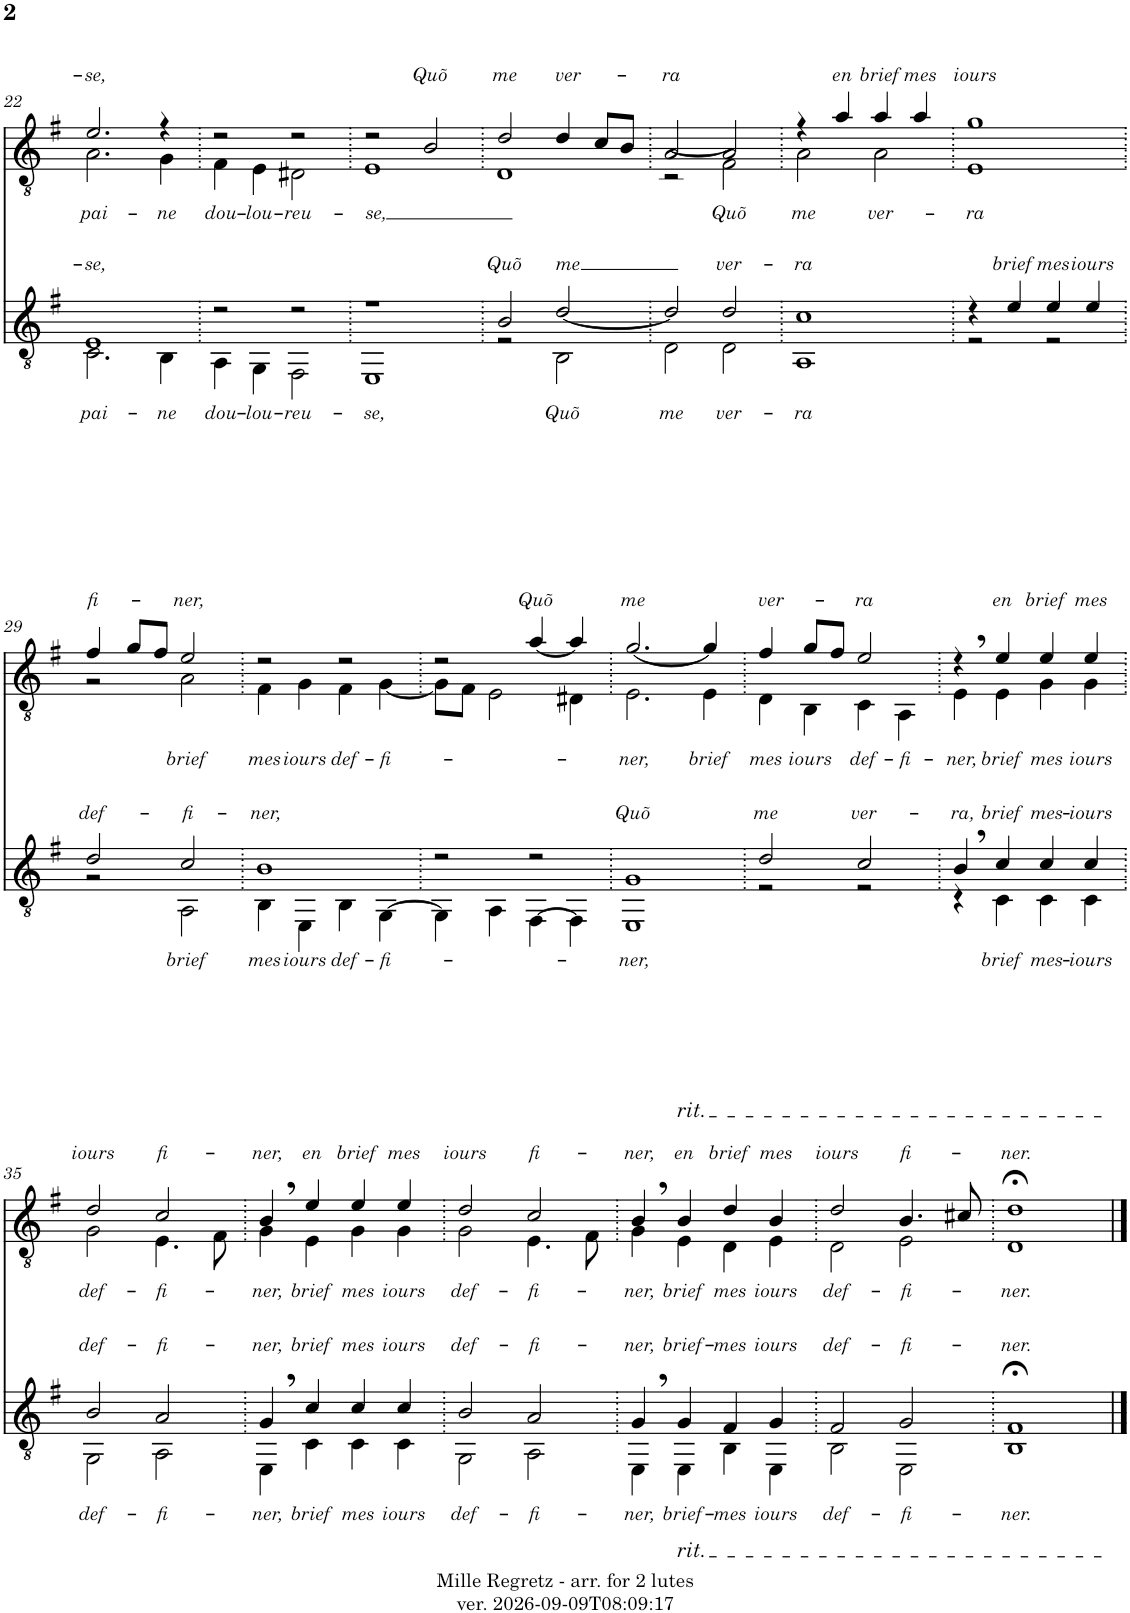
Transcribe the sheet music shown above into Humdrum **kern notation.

**kern	**text	**kern	**text
*part2	*part2	*part1	*part1
*staff2	*staff2	*staff1	*staff1
*I"Desítistrunná loutna	*	*I"Desítistrunná loutna	*
!!LO:PB:g=z
*clefGv2	*	*clefGv2	*
*k[f#]	*	*k[f#]	*
*M2/2	*	*M2/2	*
*met(c|)	*	*met(c|)	*
=22	=22	=22	=22
!	!LO:LY:a	!	!
*^	*	*	*
!	!	!LO:LY:b	!	!LO:LY:a
*	*	*	*^	*
!	!	!	!	!	!LO:LY:b
1E	2.C\	pai-	2.e/	2.A\	pai-
!	!	!LO:LY:b	!	!	!LO:LY:b
.	4BB\	-ne	4r	4G\	-ne
=23.	=23.	=23.	=23.	=23.	=23.
!	!	!LO:LY:b	!	!	!LO:LY:b
2r	4AA\	dou-	2r	4F#\	dou-
!	!	!LO:LY:b	!	!	!LO:LY:b
.	4GG\	-lou-	.	4E\	-lou-
!	!	!LO:LY:b	!	!	!LO:LY:b
2r	2FF#\	-reu-	2r	2D#X\	-reu-
=24.	=24.	=24.	=24.	=24.	=24.
!	!	!LO:LY:b	!	!	!LO:LY:b
1r	1EE	-se,	2r	1E	-se,
!	!	!	!	!	!LO:LY:a
.	.	.	2B/	.	Quõ
=25.	=25.	=25.	=25.	=25.	=25.
!	!	!LO:LY:a	!	!	!LO:LY:a
2B/	2r	Quõ	2d/	1D	me
!	!	!LO:LY:a	!	!	!
!	!	!LO:LY:b	!	!	!LO:LY:a
[<2d/	2BB\	Quõ	4d/	.	ver-
.	.	.	8c/L	.	.
.	.	.	8B/J	.	.
=26.	=26.	=26.	=26.	=26.	=26.
!	!	!LO:LY:b	!	!	!LO:LY:a
2d/]	2D\	me	[<2A/	2r	-ra
!	!	!LO:LY:a	!	!	!
!	!	!LO:LY:b	!	!	!LO:LY:b
2d/	2D\	ver-	2A/]	2F#\	Quõ
=27.	=27.	=27.	=27.	=27.	=27.
!	!	!LO:LY:a	!	!	!
!	!	!LO:LY:b	!	!	!LO:LY:b
1c	1AA	-ra	4r	2A\	me
!	!	!	!	!	!LO:LY:a
.	.	.	4a/	.	en
!	!	!	!	!	!LO:LY:a
!	!	!	!	!	!LO:LY:b
.	.	.	4a/	2A\	ver-
!	!	!	!	!	!LO:LY:a
.	.	.	4a/	.	mes
=28.	=28.	=28.	=28.	=28.	=28.
!	!	!	!	!	!LO:LY:a
!	!	!	!	!	!LO:LY:b
4r	2r	.	1g	1E	-ra
!	!	!LO:LY:a	!	!	!
4e/	.	brief	.	.	.
!	!	!LO:LY:a	!	!	!
4e/	2r	mes	.	.	.
!	!	!LO:LY:a	!	!	!
4e/	.	iours	.	.	.
!!LO:LB:g=z	!!
=29.	=29.	=29.	=29.	=29.	=29.
!	!	!LO:LY:a	!	!	!LO:LY:a
2d/	2r	def-	4f#/	2r	fi-
.	.	.	8g/L	.	.
.	.	.	8f#/J	.	.
!	!	!LO:LY:a	!	!	!
!	!	!LO:LY:b	!	!	!LO:LY:a
!	!	!	!	!	!LO:LY:b
2c/	2AA\	brief	2e/	2A\	brief
=30.	=30.	=30.	=30.	=30.	=30.
!	!	!LO:LY:a	!	!	!
!	!	!LO:LY:b	!	!	!LO:LY:b
1B	4BB\	mes	2r	4F#\	mes
!	!	!LO:LY:b	!	!	!LO:LY:b
.	4EE\	iours	.	4G\	iours
!	!	!LO:LY:b	!	!	!LO:LY:b
.	4BB\	def-	2r	4F#\	def-
!	!	!LO:LY:b	!	!	!LO:LY:b
.	[>4GG\	-fi-	.	[<4G\	-fi-
=31.	=31.	=31.	=31.	=31.	=31.
2r	4GG\]	.	2r	8G\L]	.
.	.	.	.	8F#\J	.
.	4AA\	.	.	2E\	.
!	!	!	!	!	!LO:LY:a
2r	[>4FF#\	.	[<4a/	.	Quõ
.	4FF#\]	.	4a/]	4D#X\	.
=32.	=32.	=32.	=32.	=32.	=32.
!	!	!LO:LY:a	!	!	!
!	!	!LO:LY:b	!	!	!LO:LY:a
!	!	!	!	!	!LO:LY:b
1G	1EE	-ner,	[<2.g/	2.E\	-ner,
!	!	!	!	!	!LO:LY:b
.	.	.	4g/]	4E\	brief
=33.	=33.	=33.	=33.	=33.	=33.
!	!	!LO:LY:a	!	!	!LO:LY:a
!	!	!	!	!	!LO:LY:b
2d/	2r	me	4f#/	4D\	mes
!	!	!	!	!	!LO:LY:b
.	.	.	8g/L	4BB\	iours
.	.	.	8f#/J	.	.
!	!	!LO:LY:a	!	!	!LO:LY:a
!	!	!	!	!	!LO:LY:b
2c/	2r	ver-	2e/	4C\	def-
!	!	!	!	!	!LO:LY:b
.	.	.	.	4AA\	-fi-
=34.	=34.	=34.	=34.	=34.	=34.
!	!	!LO:LY:a	!	!	!LO:LY:b
4B,/	4r	-ra,	4r	4E\	-ner,
!	!	!LO:LY:a	!	!	!
!	!	!LO:LY:b	!	!	!LO:LY:a
!	!	!	!	!	!LO:LY:b
4c/	4C\	brief	4e/	4E\	brief
!	!	!LO:LY:a	!	!	!
!	!	!LO:LY:b	!	!	!LO:LY:a
!	!	!	!	!	!LO:LY:b
4c/	4C\	mes-	4e/	4G\	mes
!	!	!LO:LY:a	!	!	!
!	!	!LO:LY:b	!	!	!LO:LY:a
!	!	!	!	!	!LO:LY:b
4c/	4C\	-iours	4e/	4G\	iours
!!LO:LB:g=z	!!
=35.	=35.	=35.	=35.	=35.	=35.
!	!	!LO:LY:a	!	!	!
!	!	!LO:LY:b	!	!	!LO:LY:a
!	!	!	!	!	!LO:LY:b
2B/	2GG\	def-	2d/	2G\	def-
!	!	!LO:LY:a	!	!	!
!	!	!LO:LY:b	!	!	!LO:LY:a
!	!	!	!	!	!LO:LY:b
2A/	2AA\	-fi-	2c/	4.E\	-fi-
.	.	.	.	8F#\	.
=36.	=36.	=36.	=36.	=36.	=36.
!	!	!LO:LY:a	!	!	!
!	!	!LO:LY:b	!	!	!LO:LY:a
!	!	!	!	!	!LO:LY:b
4G,/	4EE\	-ner,	4B,/	4G\	-ner,
!	!	!LO:LY:a	!	!	!
!	!	!LO:LY:b	!	!	!LO:LY:a
!	!	!	!	!	!LO:LY:b
4c/	4C\	brief	4e/	4E\	brief
!	!	!LO:LY:a	!	!	!
!	!	!LO:LY:b	!	!	!LO:LY:a
!	!	!	!	!	!LO:LY:b
4c/	4C\	mes	4e/	4G\	mes
!	!	!LO:LY:a	!	!	!
!	!	!LO:LY:b	!	!	!LO:LY:a
!	!	!	!	!	!LO:LY:b
4c/	4C\	iours	4e/	4G\	iours
=37.	=37.	=37.	=37.	=37.	=37.
!	!	!LO:LY:a	!	!	!
!	!	!LO:LY:b	!	!	!LO:LY:a
!	!	!	!	!	!LO:LY:b
2B/	2GG\	def-	2d/	2G\	def-
!	!	!LO:LY:a	!	!	!
!	!	!LO:LY:b	!	!	!LO:LY:a
!	!	!	!	!	!LO:LY:b
2A/	2AA\	-fi-	2c/	4.E\	-fi-
.	.	.	.	8F#\	.
=38.	=38.	=38.	=38.	=38.	=38.
!	!	!LO:LY:a	!	!	!
!	!	!LO:LY:b	!	!	!LO:LY:a
!	!	!	!	!	!LO:LY:b
4G,/	4EE\	-ner,	4B,/	4G\	-ner,
!	!	!	!LO:TX:a:i:t=rit.	!	!
!LO:TX:b:i:t=rit.	!	!	!	!	!
!	!	!LO:LY:a	!	!	!
!	!	!LO:LY:b	!	!	!LO:LY:a
!	!	!	!	!	!LO:LY:b
4G/	4EE\	brief-	4B/	4E\	brief
!	!	!LO:LY:a	!	!	!
!	!	!LO:LY:b	!	!	!LO:LY:a
!	!	!	!	!	!LO:LY:b
4F#/	4BB\	mes	4d/	4D\	mes
!	!	!LO:LY:a	!	!	!
!	!	!LO:LY:b	!	!	!LO:LY:a
!	!	!	!	!	!LO:LY:b
4G/	4EE\	iours	4B/	4E\	iours
=39.	=39.	=39.	=39.	=39.	=39.
!	!	!LO:LY:a	!	!	!
!	!	!LO:LY:b	!	!	!LO:LY:a
!	!	!	!	!	!LO:LY:b
2F#/	2BB\	def-	2d/	2D\	def-
!	!	!LO:LY:a	!	!	!
!	!	!LO:LY:b	!	!	!LO:LY:a
!	!	!	!	!	!LO:LY:b
2G/	2EE\	-fi-	4.B/	2E\	-fi-
.	.	.	8c#X/	.	.
=40.	=40.	=40.	=40.	=40.	=40.
!	!	!LO:LY:a	!	!	!
!	!	!LO:LY:b	!	!	!LO:LY:a
!	!	!	!	!	!LO:LY:b
1F#;<	1BB	-ner.	1d;<	1D	-ner.
*v	*v	*	*	*	*
*	*	*v	*v	*
==	==	==	==
*-	*-	*-	*-
